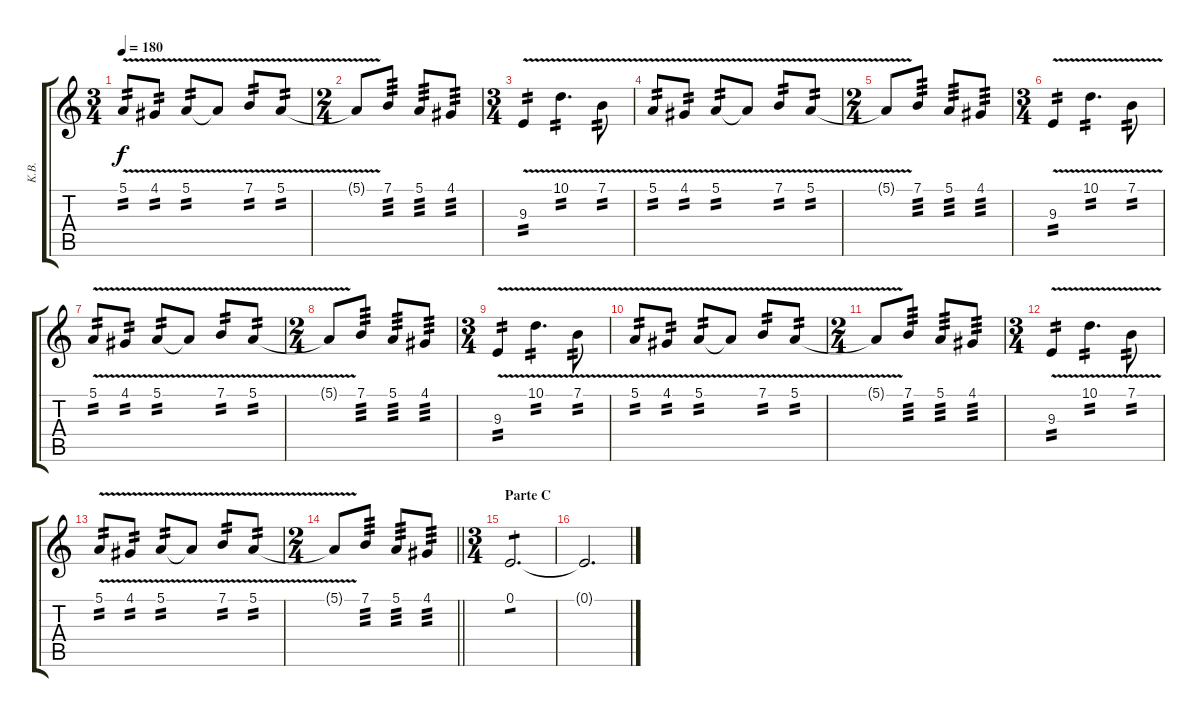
\track ("K.B." "K.B.") {instrument lead1square}
\staff {score tabs}
\tuning (E4 B3 G3 D3 A2 E2) {hide}
\ts (3 4)
\tempo 180
\clef g2
\ks c
5.1{v}.8{tp 2 dy f} 4.1{v}.8{tp 2} 5.1{v}.8{tp 2} 5.1{t}.8 7.1{v}.8{tp 2} 5.1{v}.8{tp 2} |
\ts (2 4)
5.1{t}.8 7.1.8{tp 3} 5.1.8{tp 3} 4.1.8{tp 3} |
\ts (3 4)
9.3{v}.4{tp 2} 10.1{v}.4{d tp 2} 7.1{v}.8{tp 2} |
5.1{v}.8{tp 2} 4.1{v}.8{tp 2} 5.1{v}.8{tp 2} 5.1{t}.8 7.1{v}.8{tp 2} 5.1{v}.8{tp 2} |
\ts (2 4)
5.1{t}.8 7.1.8{tp 3} 5.1.8{tp 3} 4.1.8{tp 3} |
\ts (3 4)
9.3{v}.4{tp 2} 10.1{v}.4{d tp 2} 7.1{v}.8{tp 2} |
5.1{v}.8{tp 2} 4.1{v}.8{tp 2} 5.1{v}.8{tp 2} 5.1{t}.8 7.1{v}.8{tp 2} 5.1{v}.8{tp 2} |
\ts (2 4)
5.1{t}.8 7.1.8{tp 3} 5.1.8{tp 3} 4.1.8{tp 3} |
\ts (3 4)
9.3{v}.4{tp 2} 10.1{v}.4{d tp 2} 7.1{v}.8{tp 2} |
5.1{v}.8{tp 2} 4.1{v}.8{tp 2} 5.1{v}.8{tp 2} 5.1{t}.8 7.1{v}.8{tp 2} 5.1{v}.8{tp 2} |
\ts (2 4)
5.1{t}.8 7.1.8{tp 3} 5.1.8{tp 3} 4.1.8{tp 3} |
\ts (3 4)
9.3{v}.4{tp 2} 10.1{v}.4{d tp 2} 7.1{v}.8{tp 2} |
5.1{v}.8{tp 2} 4.1{v}.8{tp 2} 5.1{v}.8{tp 2} 5.1{t}.8 7.1{v}.8{tp 2} 5.1{v}.8{tp 2} |
\ts (2 4)
\barLineRight lightlight
5.1{t}.8 7.1.8{tp 3} 5.1.8{tp 3} 4.1.8{tp 3} |
\ts (3 4)
\section ("" "Parte C")
0.1.2{d tp 1} |
0.1{t}.2{d}
